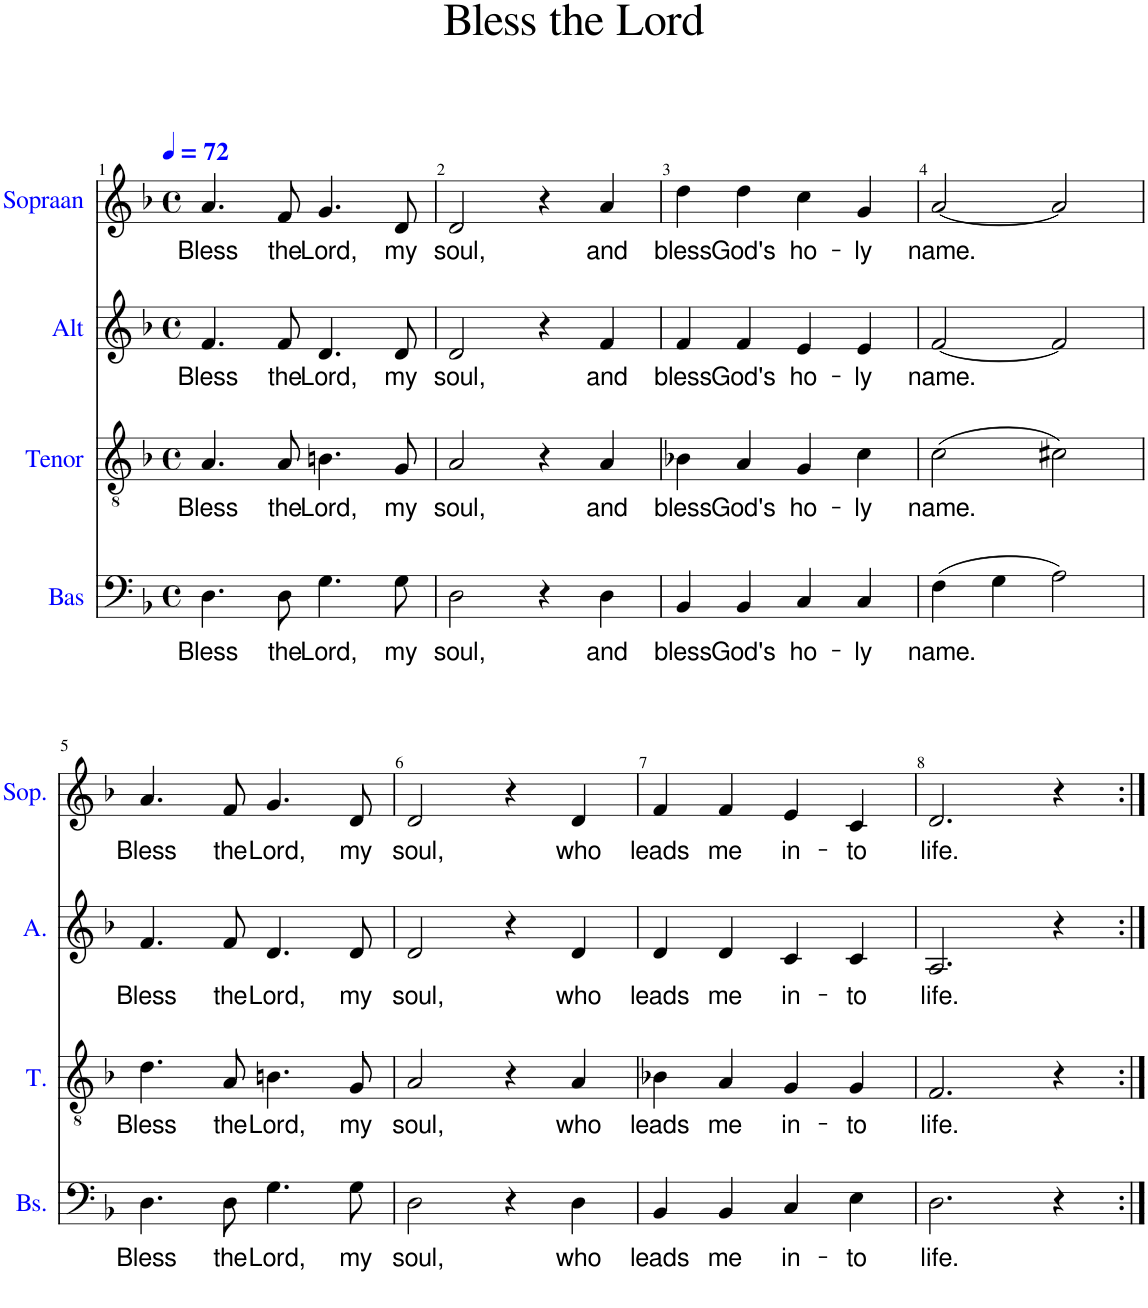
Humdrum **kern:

**kern	**text	**kern	**text	**kern	**text	**kern	**text
*part4	*part4	*part3	*part3	*part2	*part2	*part1	*part1
*staff4	*staff4	*staff3	*staff3	*staff2	*staff2	*staff1	*staff1
*I"Bas	*	*I"Tenor	*	*I"Alt	*	*I"Sopraan	*
*I'Bs.	*	*I'T.	*	*I'A.	*	*I'Sop.	*
*clefF4	*	*clefGv2	*	*clefG2	*	*clefG2	*
*k[b-]	*	*k[b-]	*	*k[b-]	*	*k[b-]	*
*M4/4	*	*M4/4	*	*M4/4	*	*M4/4	*
*met(c)	*	*met(c)	*	*met(c)	*	*met(c)	*
*MM72	*	*MM72	*	*MM72	*	*MM72	*
=1	=1	=1	=1	=1	=1	=1	=1
!	!LO:LY:b	!	!LO:LY:b	!	!LO:LY:b	!	!LO:LY:b
4.D\	Bless	4.A/	Bless	4.f/	Bless	4.a/	Bless
!	!LO:LY:b	!	!LO:LY:b	!	!LO:LY:b	!	!LO:LY:b
8D\	the	8A/	the	8f/	the	8f/	the
!	!LO:LY:b	!	!LO:LY:b	!	!LO:LY:b	!	!LO:LY:b
4.G\	Lord,	4.Bn\	Lord,	4.d/	Lord,	4.g/	Lord,
!	!LO:LY:b	!	!LO:LY:b	!	!LO:LY:b	!	!LO:LY:b
8G\	my	8G/	my	8d/	my	8d/	my
=2	=2	=2	=2	=2	=2	=2	=2
!	!LO:LY:b	!	!LO:LY:b	!	!LO:LY:b	!	!LO:LY:b
2D\	soul,	2A/	soul,	2d/	soul,	2d/	soul,
4r	.	4r	.	4r	.	4r	.
!	!LO:LY:b	!	!LO:LY:b	!	!LO:LY:b	!	!LO:LY:b
4D\	and	4A/	and	4f/	and	4a/	and
=3	=3	=3	=3	=3	=3	=3	=3
!	!LO:LY:b	!	!LO:LY:b	!	!LO:LY:b	!	!LO:LY:b
4BB-/	bless	4B-X\	bless	4f/	bless	4dd\	bless
!	!LO:LY:b	!	!LO:LY:b	!	!LO:LY:b	!	!LO:LY:b
4BB-/	God's	4A/	God's	4f/	God's	4dd\	God's
!	!LO:LY:b	!	!LO:LY:b	!	!LO:LY:b	!	!LO:LY:b
4C/	ho-	4G/	ho-	4e/	ho-	4cc\	ho-
!	!LO:LY:b	!	!LO:LY:b	!	!LO:LY:b	!	!LO:LY:b
4C/	-ly	4c\	-ly	4e/	-ly	4g/	-ly
=4	=4	=4	=4	=4	=4	=4	=4
!	!LO:LY:b	!	!LO:LY:b	!	!LO:LY:b	!	!LO:LY:b
(4F\	name.	(2c\	name.	[2f/	name.	[2a/	name.
4G\	.	.	.	.	.	.	.
2A\)	.	2c#X\)	.	2f/]	.	2a/]	.
!!LO:LB:g=z
=5	=5	=5	=5	=5	=5	=5	=5
!	!LO:LY:b	!	!LO:LY:b	!	!LO:LY:b	!	!LO:LY:b
4.D\	Bless	4.d\	Bless	4.f/	Bless	4.a/	Bless
!	!LO:LY:b	!	!LO:LY:b	!	!LO:LY:b	!	!LO:LY:b
8D\	the	8A/	the	8f/	the	8f/	the
!	!LO:LY:b	!	!LO:LY:b	!	!LO:LY:b	!	!LO:LY:b
4.G\	Lord,	4.Bn\	Lord,	4.d/	Lord,	4.g/	Lord,
!	!LO:LY:b	!	!LO:LY:b	!	!LO:LY:b	!	!LO:LY:b
8G\	my	8G/	my	8d/	my	8d/	my
=6	=6	=6	=6	=6	=6	=6	=6
!	!LO:LY:b	!	!LO:LY:b	!	!LO:LY:b	!	!LO:LY:b
2D\	soul,	2A/	soul,	2d/	soul,	2d/	soul,
4r	.	4r	.	4r	.	4r	.
!	!LO:LY:b	!	!LO:LY:b	!	!LO:LY:b	!	!LO:LY:b
4D\	who	4A/	who	4d/	who	4d/	who
=7	=7	=7	=7	=7	=7	=7	=7
!	!LO:LY:b	!	!LO:LY:b	!	!LO:LY:b	!	!LO:LY:b
4BB-/	leads	4B-X\	leads	4d/	leads	4f/	leads
!	!LO:LY:b	!	!LO:LY:b	!	!LO:LY:b	!	!LO:LY:b
4BB-/	me	4A/	me	4d/	me	4f/	me
!	!LO:LY:b	!	!LO:LY:b	!	!LO:LY:b	!	!LO:LY:b
4C/	in-	4G/	in-	4c/	in-	4e/	in-
!	!LO:LY:b	!	!LO:LY:b	!	!LO:LY:b	!	!LO:LY:b
4E\	-to	4G/	-to	4c/	-to	4c/	-to
=8	=8	=8	=8	=8	=8	=8	=8
!	!LO:LY:b	!	!LO:LY:b	!	!LO:LY:b	!	!LO:LY:b
2.D\	life.	2.F/	life.	2.A/	life.	2.d/	life.
4r	.	4r	.	4r	.	4r	.
=:|!	=:|!	=:|!	=:|!	=:|!	=:|!	=:|!	=:|!
*-	*-	*-	*-	*-	*-	*-	*-
